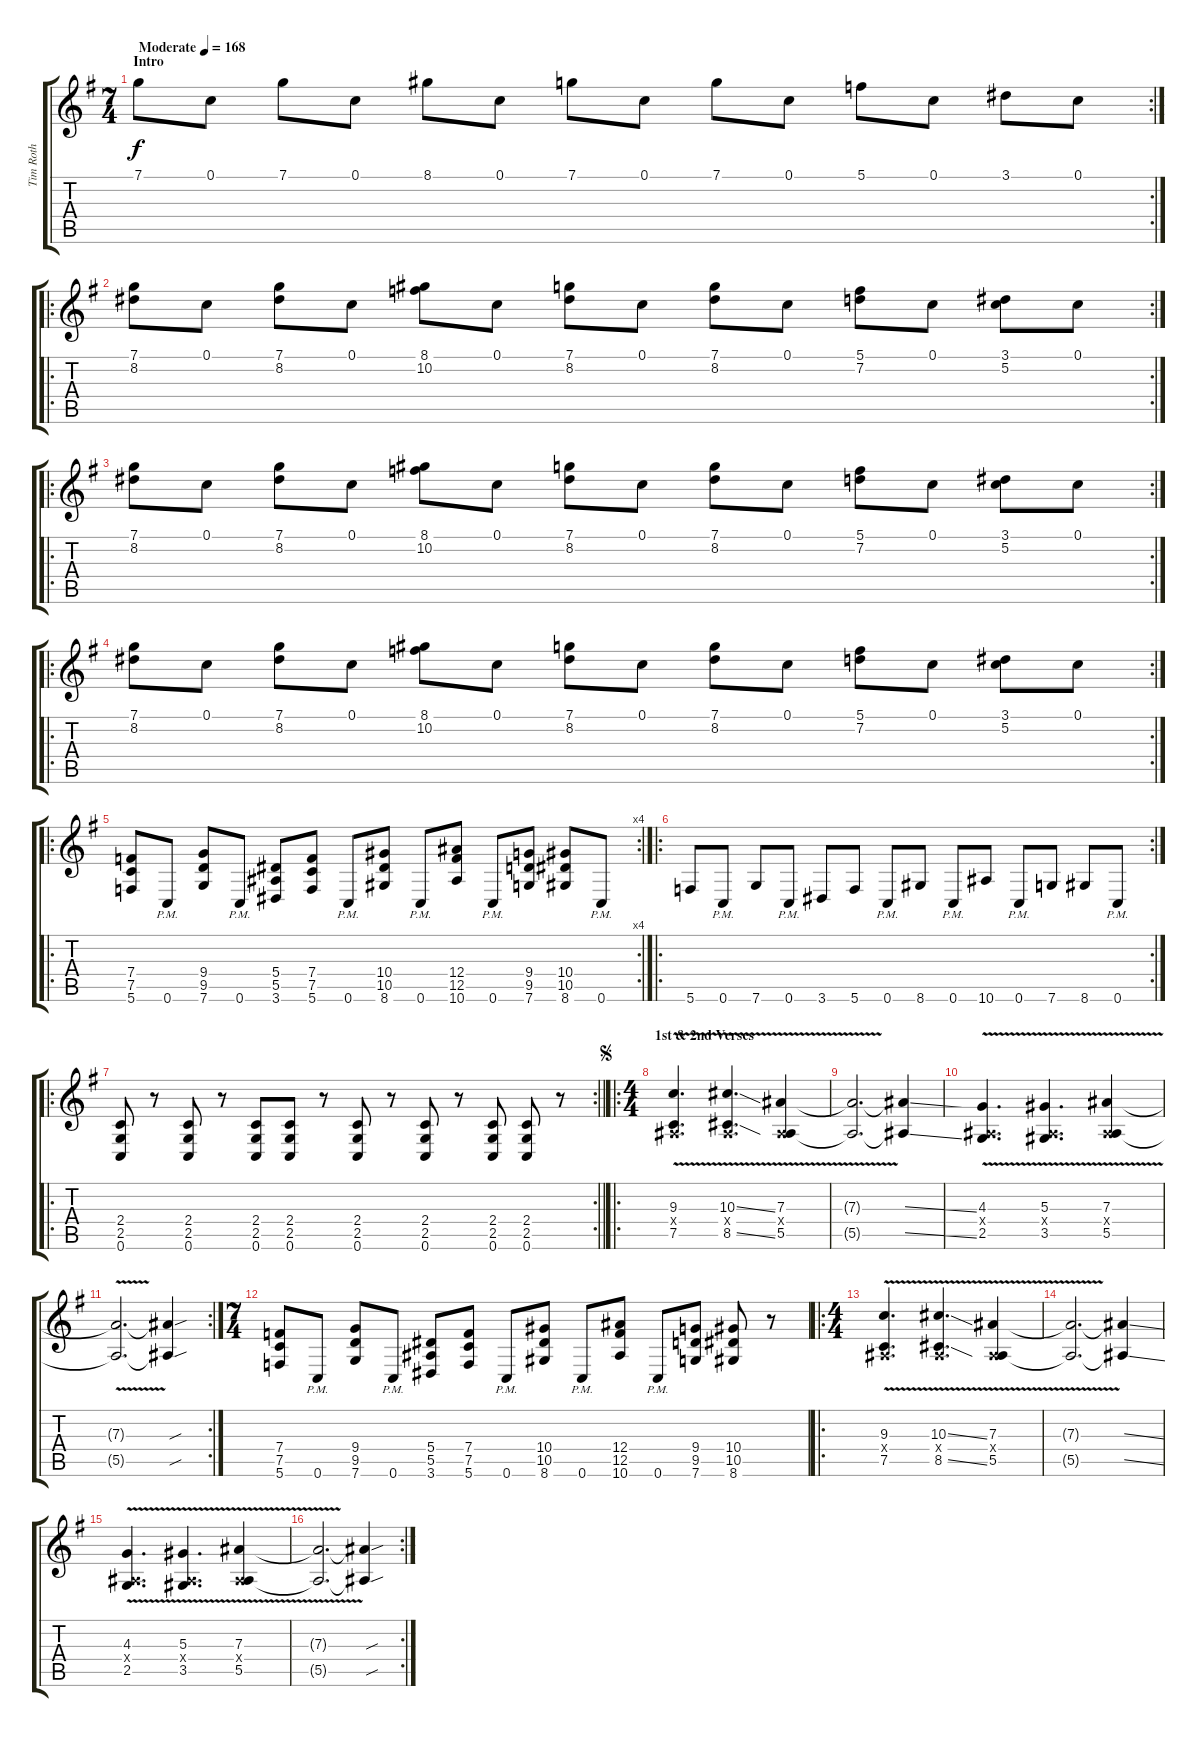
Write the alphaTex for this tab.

\track ("Tim Roth" "Tim Roth") {instrument electricguitarjazz}
\staff {score tabs}
\tuning (C4 G3 Eb3 Bb2 F2 C2) {hide}
\rc 2
\ts (7 4)
\section ("" "Intro")
\tempo (168 "Moderate")
\clef g2
\ks g
7.1.8{dy f instrument electricguitarjazz} 0.1.8 7.1.8 0.1.8 8.1.8 0.1.8 7.1.8 0.1.8 7.1.8 0.1.8 5.1.8 0.1.8 3.1.8 0.1.8 |
\ro
\rc 2
(7.1 8.2).8 0.1.8 (7.1 8.2).8 0.1.8 (8.1 10.2).8 0.1.8 (7.1 8.2).8 0.1.8 (7.1 8.2).8 0.1.8 (5.1 7.2).8 0.1.8 (3.1 5.2).8 0.1.8 |
\ro
\rc 2
(7.1 8.2).8 0.1.8 (7.1 8.2).8 0.1.8 (8.1 10.2).8 0.1.8 (7.1 8.2).8 0.1.8 (7.1 8.2).8 0.1.8 (5.1 7.2).8 0.1.8 (3.1 5.2).8 0.1.8 |
\ro
\rc 2
(7.1 8.2).8 0.1.8 (7.1 8.2).8 0.1.8 (8.1 10.2).8 0.1.8 (7.1 8.2).8 0.1.8 (7.1 8.2).8 0.1.8 (5.1 7.2).8 0.1.8 (3.1 5.2).8 0.1.8 |
\ro
\rc 4
(7.4 7.5 5.6).8{instrument distortionguitar} 0.6{pm}.8 (9.4 9.5 7.6).8 0.6{pm}.8 (5.4 5.5 3.6).8 (7.4 7.5 5.6).8 0.6{pm}.8 (10.4 10.5 8.6).8 0.6{pm}.8 (12.4 12.5 10.6).8 0.6{pm}.8 (9.4 9.5 7.6).8 (10.4 10.5 8.6).8 0.6{pm}.8 |
\ro
\rc 2
5.6.8 0.6{pm}.8 7.6.8 0.6{pm}.8 3.6.8 5.6.8 0.6{pm}.8 8.6.8 0.6{pm}.8 10.6.8 0.6{pm}.8 7.6.8 8.6.8 0.6{pm}.8 |
\ro
\rc 2
\barLineRight lightlight
(2.4 2.5 0.6).8 r.8 (2.4 2.5 0.6).8 r.8 (2.4 2.5 0.6).8 (2.4 2.5 0.6).8 r.8 (2.4 2.5 0.6).8 r.8 (2.4 2.5 0.6).8 r.8 (2.4 2.5 0.6).8 (2.4 2.5 0.6).8 r.8 |
\ro
\ts (4 4)
\section ("" "1st & 2nd Verses")
\jump segno
(9.3{v} 0.4{x} 7.5{v}).4{d} (10.3{v ss} 0.4{x} 8.5{v ss}).4{d} (7.3{v} 0.4{x} 5.5{v}).4 |
(7.3{t} 5.5{t}).2{d} (7.3{ss t} 5.5{ss t}).4 |
(4.3{v} 0.4{x} 2.5{v}).4{d} (5.3{v} 0.4{x} 3.5{v}).4{d} (7.3{v} 0.4{x} 5.5{v}).4 |
\rc 2
(7.3{t} 5.5{t}).2{d} (7.3{sou t} 5.5{sou t}).4 |
\ts (7 4)
(7.4 7.5 5.6).8 0.6{pm}.8 (9.4 9.5 7.6).8 0.6{pm}.8 (5.4 5.5 3.6).8 (7.4 7.5 5.6).8 0.6{pm}.8 (10.4 10.5 8.6).8 0.6{pm}.8 (12.4 12.5 10.6).8 0.6{pm}.8 (9.4 9.5 7.6).8 (10.4 10.5 8.6).8 r.8 |
\ro
\ts (4 4)
(9.3{v} 0.4{x} 7.5{v}).4{d} (10.3{v ss} 0.4{x} 8.5{v ss}).4{d} (7.3{v} 0.4{x} 5.5{v}).4 |
(7.3{t} 5.5{t}).2{d} (7.3{ss t} 5.5{ss t}).4 |
(4.3{v} 0.4{x} 2.5{v}).4{d} (5.3{v} 0.4{x} 3.5{v}).4{d} (7.3{v} 0.4{x} 5.5{v}).4 |
\rc 2
(7.3{t} 5.5{t}).2{d} (7.3{sou t} 5.5{sou t}).4
